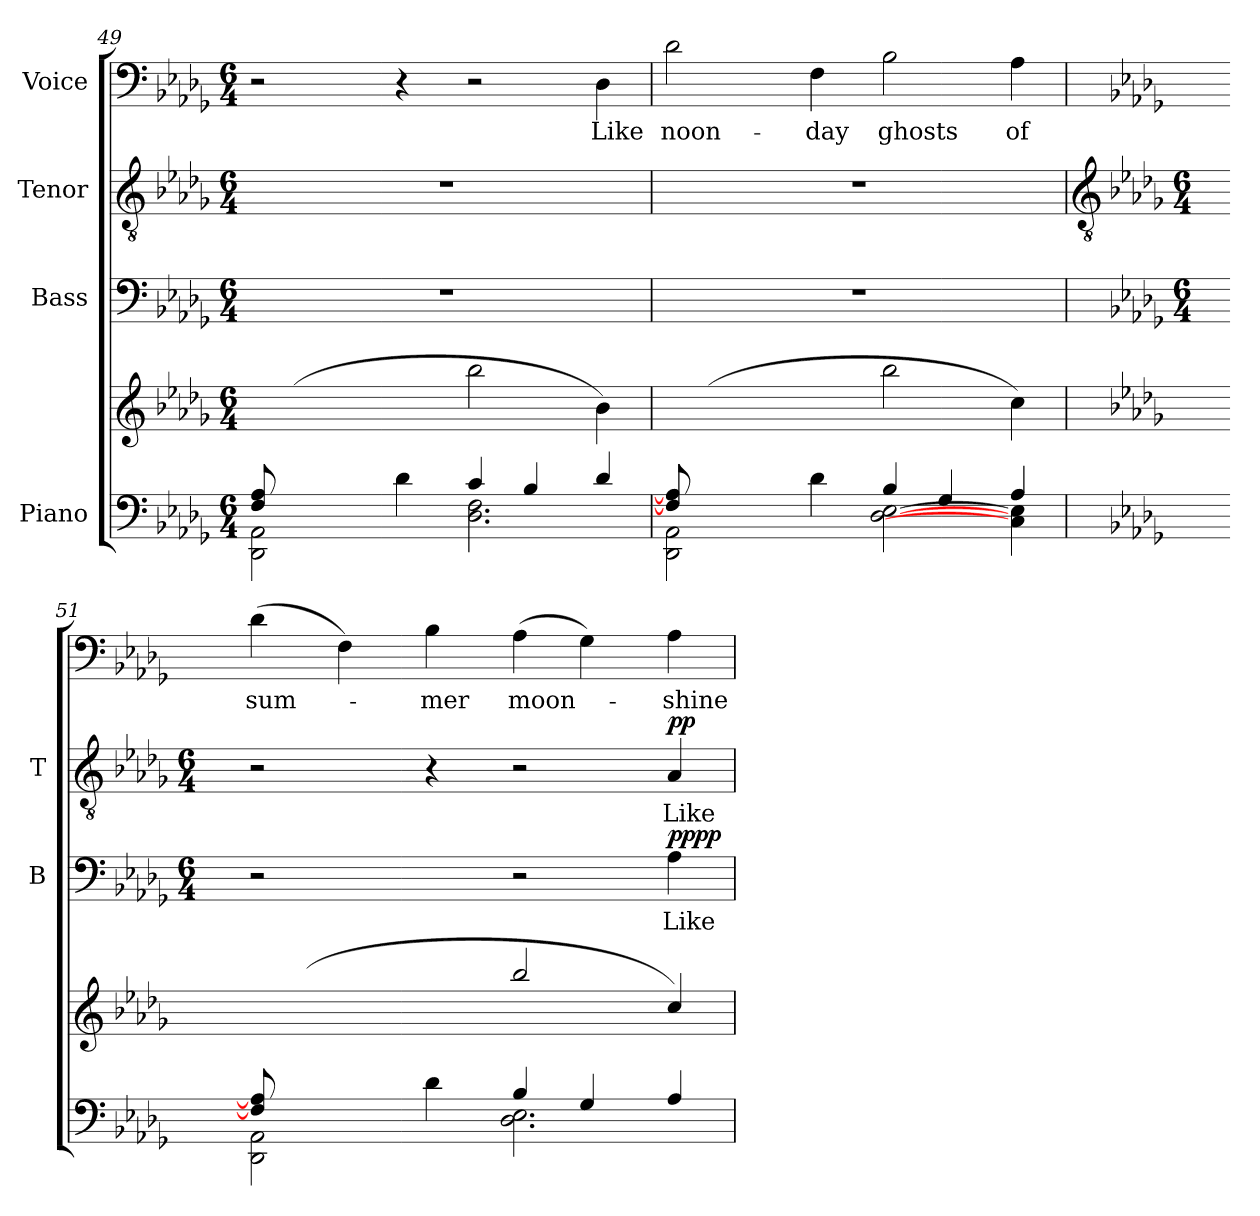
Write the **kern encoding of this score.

**kern	**kern	**kern	**text	**dynam	**kern	**text	**dynam	**kern	**text
*part4	*part4	*part3	*part3	*part3	*part2	*part2	*part2	*part1	*part1
*staff5	*staff4	*staff3	*staff3	*staff3	*staff2	*staff2	*staff2	*staff1	*staff1
*I"Piano	*	*I"Bass	*	*	*I"Tenor	*	*	*I"Voice	*
*	*	*I'B	*	*	*I'T	*	*	*	*
*clefF4	*clefG2	*clefF4	*	*	*clefGv2	*	*	*clefF4	*
*k[b-e-a-d-g-]	*k[b-e-a-d-g-]	*k[b-e-a-d-g-]	*	*	*k[b-e-a-d-g-]	*	*	*k[b-e-a-d-g-]	*
*D-:	*D-:	*D-:	*	*	*D-:	*	*	*D-:	*
*M6/4	*M6/4	*M6/4	*	*	*M6/4	*	*	*M6/4	*
=49	=49	=49	=49	=49	=49	=49	=49	=49	=49
*^	*^	*	*	*	*	*	*	*	*
*	*^	*	*	*	*	*	*	*	*	*	*
8F 8A-L	2ryy	2DD-\ 2AA-\	8ryy	2ryy	1.r	.	.	1.r	.	.	2r	.
1ryy	.	.	(>8dd-	.	.	.	.	.	.	.	.	.
.	.	.	8ee-	.	.	.	.	.	.	.	.	.
.	.	.	8ff	.	.	.	.	.	.	.	.	.
.	4d-\	4ryy	8dd-	2ryy	.	.	.	.	.	.	4r	.
.	.	.	8ffJ	.	.	.	.	.	.	.	.	.
.	4c/	2.D-\ 2.F\	2bb-\	.	.	.	.	.	.	.	2r	.
.	4B-/	.	.	2ryy	.	.	.	.	.	.	.	.
4.ryy	.	.	.	.	.	.	.	.	.	.	.	.
!	!	!	!	!	!	!	!	!	!	!	!	!LO:LY:b
.	4d-/	.	4b-\)	.	.	.	.	.	.	.	4D-	Like
=50	=50	=50	=50	=50	=50	=50	=50	=50	=50	=50	=50	=50
!	!	!	!	!	!	!	!	!	!	!	!	!LO:LY:b
8F] 8A-]L	2ryy	2DD-\ 2AA-\	8ryy	2ryy	1.r	.	.	1.r	.	.	2d-	noon-
1ryy	.	.	(>8dd-	.	.	.	.	.	.	.	.	.
.	.	.	8ee-	.	.	.	.	.	.	.	.	.
.	.	.	8ff	.	.	.	.	.	.	.	.	.
!	!	!	!	!	!	!	!	!	!	!	!	!LO:LY:b
.	4d-\	4ryy	8dd-	2ryy	.	.	.	.	.	.	4F	-day
.	.	.	8ffJ	.	.	.	.	.	.	.	.	.
!	!	!	!	!	!	!	!	!	!	!	!	!LO:LY:b
.	4B-/	[2D-\ [2E-\	2bb-\	.	.	.	.	.	.	.	2B-\	ghosts
.	4G-/	.	.	2ryy	.	.	.	.	.	.	.	.
4.ryy	.	.	.	.	.	.	.	.	.	.	.	.
!	!	!	!	!	!	!	!	!	!	!	!	!LO:LY:b
.	4A-/	4C\] 4E-\]	4cc\)	.	.	.	.	.	.	.	4A-	of
!!LO:LB:g=z
=51	=51	=51	=51	=51	=51	=51	=51	=51	=51	=51	=51	=51
*	*	*	*	*	*	*	*	*clefGv2	*	*	*	*
*	*	*	*	*	*k[b-e-a-d-g-]	*	*	*k[b-e-a-d-g-]	*	*	*	*
*	*	*	*	*	*D-:	*	*	*D-:	*	*	*	*
*	*	*	*	*	*M6/4	*	*	*M6/4	*	*	*	*
!	!	!	!	!LO:N:vis=1	!	!	!	!	!	!	!	!LO:LY:b
8F] 8A-]L	2ryy	2DD-\ 2AA-\	8ryy	1.ryy	2r	.	.	2r	.	.	(>4d-	sum-
1ryy	.	.	(>8dd-	.	.	.	.	.	.	.	.	.
.	.	.	8ee-	.	.	.	.	.	.	.	4F)	.
.	.	.	8ff	.	.	.	.	.	.	.	.	.
!	!	!	!	!	!	!	!	!	!	!	!	!LO:LY:b
.	4d-\	4ryy	8dd-	.	4ryy	.	.	4r	.	.	4B-\	mer
.	.	.	8ffJ	.	.	.	.	.	.	.	.	.
!	!	!	!	!	!	!	!	!	!	!	!	!LO:LY:b
.	4B-/	2.D-\ 2.E-\	2bb-	.	2r	.	.	2r	.	.	(>4A-	moon-
.	4G-/	.	.	.	.	.	.	.	.	.	4G-)	.
4.ryy	.	.	.	.	.	.	.	.	.	.	.	.
!	!	!	!	!	!	!LO:LY:b	!LO:DY:a	!	!LO:LY:b	!	!	!LO:LY:b
!	!	!	!	!	!	!	!LO:DY:n=1:b	!	!	!LO:DY:b	!	!
.	4A-/	.	4cc)	.	4A-	Like	pp pp	4A-	Like	pp	4A-	shine
*v	*v	*v	*	*	*	*	*	*	*	*	*	*
*	*v	*v	*	*	*	*	*	*	*	*
=	=	=	=	=	=	=	=	=	=
*-	*-	*-	*-	*-	*-	*-	*-	*-	*-
